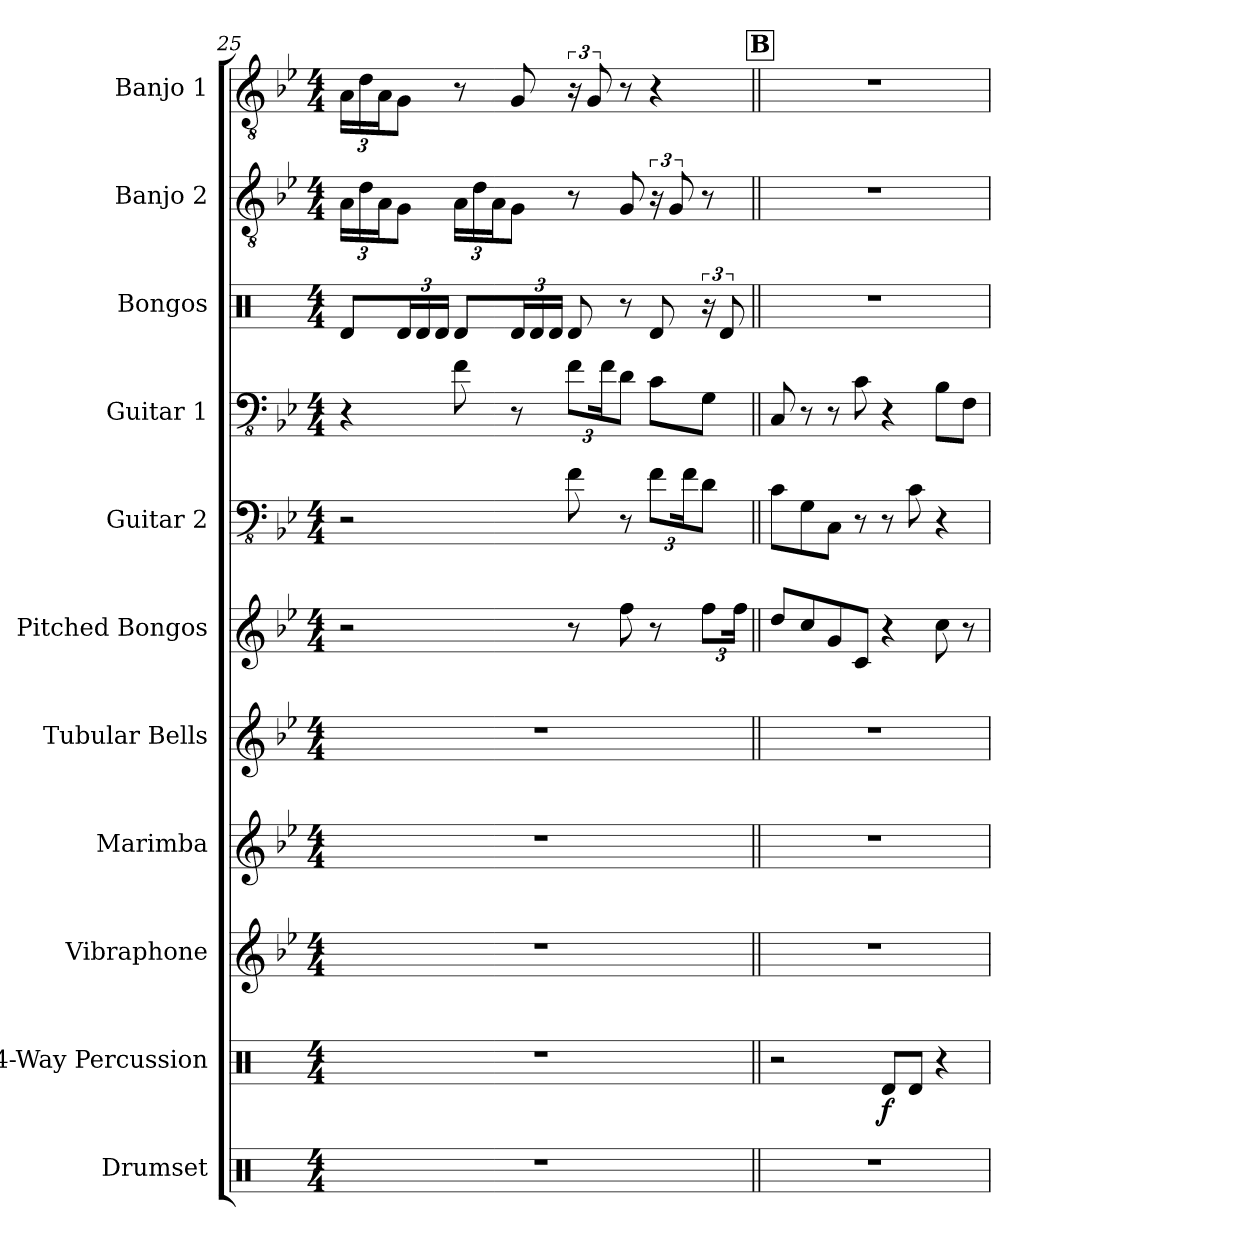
**kern	**kern	**dynam	**kern	**kern	**kern	**kern	**kern	**kern	**kern	**kern	**kern
*part11	*part10	*part10	*part9	*part8	*part7	*part6	*part5	*part4	*part3	*part2	*part1
*staff11	*staff10	*staff10	*staff9	*staff8	*staff7	*staff6	*staff5	*staff4	*staff3	*staff2	*staff1
*I"Drumset	*I"4-Way Percussion	*	*I"Vibraphone	*I"Marimba	*I"Tubular Bells	*I"Pitched Bongos	*I"Guitar 2	*I"Guitar 1	*I"Bongos	*I"Banjo 2	*I"Banjo 1
*I'Drs.	*I'4 Prc.	*	*I'Vib.	*I'Mrm.	*I'Bells	*	*	*	*	*I'Banjo	*
!!LO:PB:g=z
*clefX	*clefX	*	*clefG2	*clefG2	*clefG2	*clefG2	*clefFv4	*clefFv4	*clefX	*clefGv2	*clefGv2
*k[]	*k[]	*	*k[b-e-]	*k[b-e-]	*k[b-e-]	*k[b-e-]	*k[b-e-]	*k[b-e-]	*k[]	*k[b-e-]	*k[b-e-]
*M4/4	*M4/4	*	*M4/4	*M4/4	*M4/4	*M4/4	*M4/4	*M4/4	*M4/4	*M4/4	*M4/4
*	*	*	*	*	*	*	*	*	*	*Xbrackettup	*Xbrackettup
=25	=25	=25	=25	=25	=25	=25	=25	=25	=25	=25	=25
1r	1r	.	1r	1r	1r	2r	2r	4r	8Rd/L	24A\LL	24A\LL
.	.	.	.	.	.	.	.	.	.	24d\	24d\
.	.	.	.	.	.	.	.	.	.	24A\J	24A\J
*	*	*	*	*	*	*	*	*	*Xbrackettup	*	*
.	.	.	.	.	.	.	.	.	24Rd/L	8G\J	8G\J
.	.	.	.	.	.	.	.	.	24Rd/	.	.
.	.	.	.	.	.	.	.	.	24Rd/JJ	.	.
.	.	.	.	.	.	.	.	8F\	8Rd/L	24A\LL	8r
.	.	.	.	.	.	.	.	.	.	24d\	.
.	.	.	.	.	.	.	.	.	.	24A\J	.
.	.	.	.	.	.	.	.	8r	24Rd/L	8G\J	8G/
.	.	.	.	.	.	.	.	.	24Rd/	.	.
.	.	.	.	.	.	.	.	.	24Rd/JJ	.	.
*	*	*	*	*	*	*	*	*Xbrackettup	*	*	*brackettup
.	.	.	.	.	.	8r	8F\	12F\L	8Rd/	8r	24r
.	.	.	.	.	.	.	.	.	.	.	12G/
.	.	.	.	.	.	.	.	24F\K	.	.	.
.	.	.	.	.	.	8ff\	8r	8D\J	8r	8G/	8r
*	*	*	*	*	*	*	*Xbrackettup	*	*	*brackettup	*
.	.	.	.	.	.	8r	12F\L	8C\L	8Rd/	24r	4r
.	.	.	.	.	.	.	.	.	.	12G/	.
.	.	.	.	.	.	.	24F\K	.	.	.	.
*	*	*	*	*	*	*Xbrackettup	*	*	*brackettup	*	*
.	.	.	.	.	.	12ff\L	8D\J	8GG\J	24r	8r	.
.	.	.	.	.	.	.	.	.	12Rd/	.	.
.	.	.	.	.	.	24ff\Jk	.	.	.	.	.
!!LO:REH:place=s1:a:B:fs=14:t=B
=26||	=26||	=26||	=26||	=26||	=26||	=26||	=26||	=26||	=26||	=26||	=26||
1r	2r	.	1r	1r	1r	8dd/L	8C\L	8CC/	1r	1r	1r
.	.	.	.	.	.	8cc/	8GG\	8r	.	.	.
.	.	.	.	.	.	8g/	8CC\J	8r	.	.	.
.	.	.	.	.	.	8c/J	8r	8C\	.	.	.
!	!	!LO:DY:b	!	!	!	!	!	!	!	!	!
.	8Rd/L	f	.	.	.	4r	8r	4r	.	.	.
.	8Rd/J	.	.	.	.	.	8C\	.	.	.	.
.	4r	.	.	.	.	8cc\	4r	8BB-\L	.	.	.
.	.	.	.	.	.	8r	.	8FF\J	.	.	.
=	=	=	=	=	=	=	=	=	=	=	=
*-	*-	*-	*-	*-	*-	*-	*-	*-	*-	*-	*-
